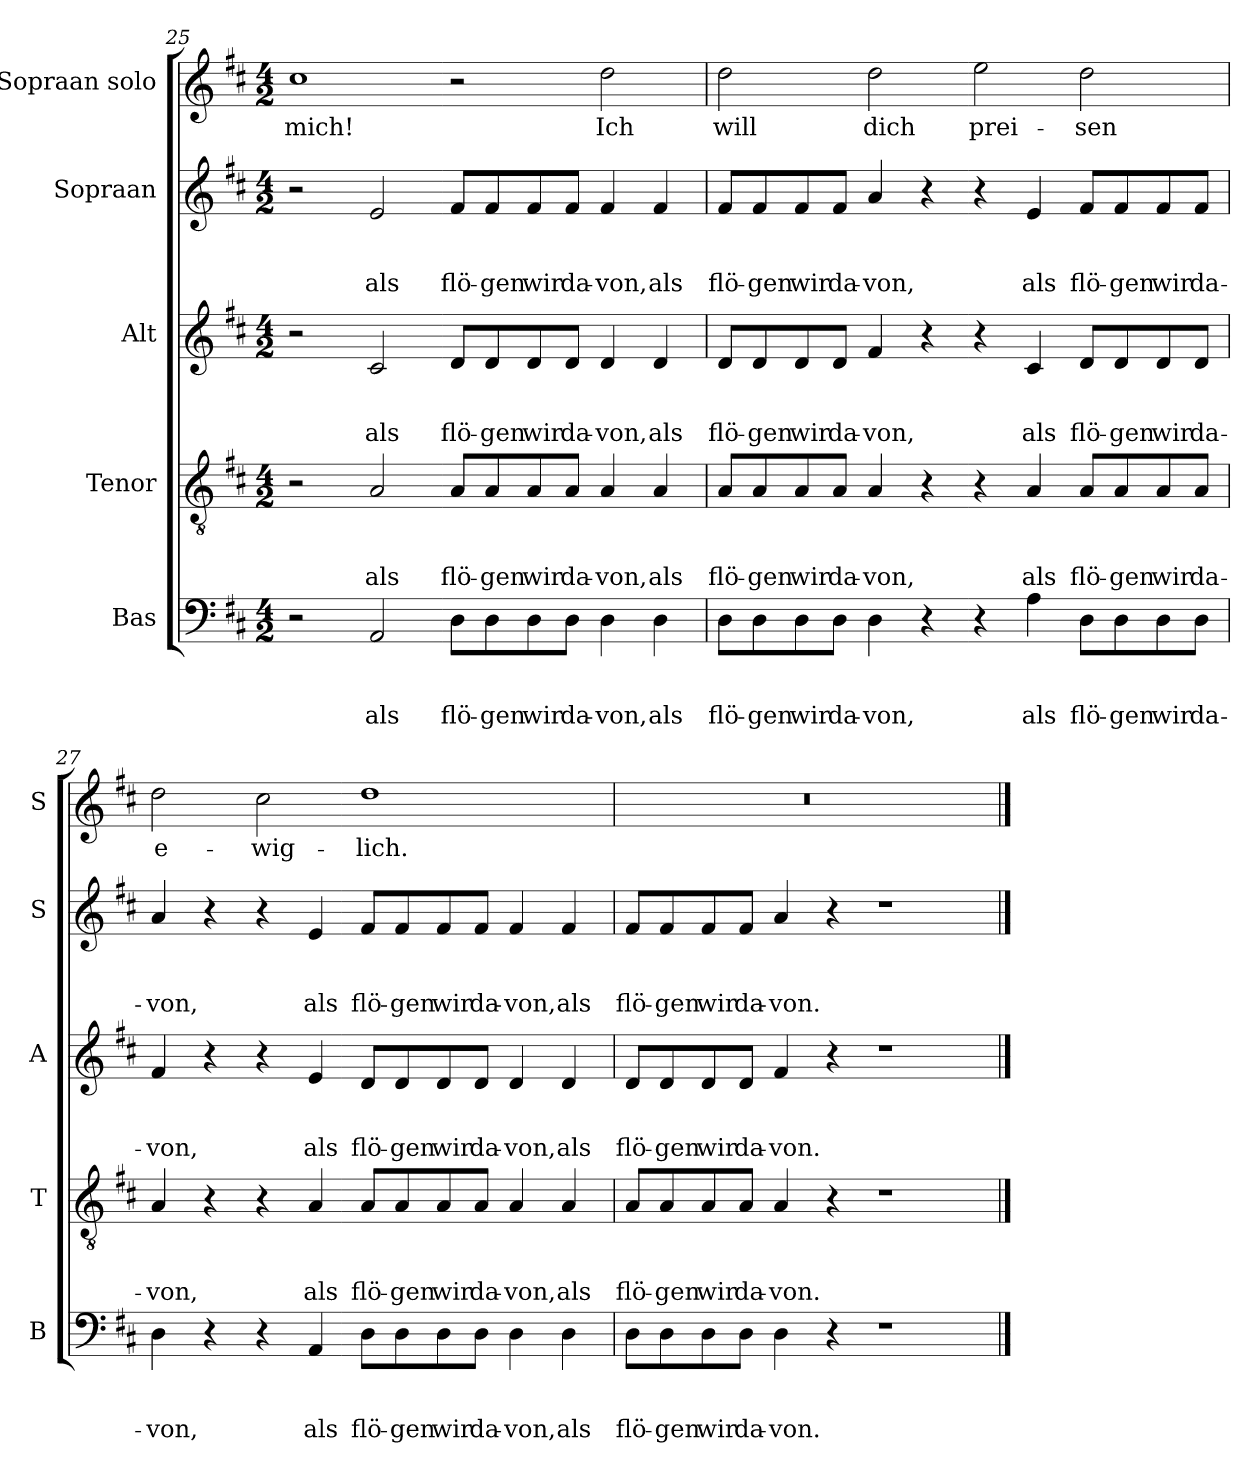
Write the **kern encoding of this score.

**kern	**text	**text	**text	**kern	**text	**text	**text	**kern	**text	**text	**text	**kern	**text	**text	**text	**kern	**text
*part5	*part5	*part5	*part5	*part4	*part4	*part4	*part4	*part3	*part3	*part3	*part3	*part2	*part2	*part2	*part2	*part1	*part1
*staff5	*staff5	*staff5	*staff5	*staff4	*staff4	*staff4	*staff4	*staff3	*staff3	*staff3	*staff3	*staff2	*staff2	*staff2	*staff2	*staff1	*staff1
*I"Bas	*	*	*	*I"Tenor	*	*	*	*I"Alt	*	*	*	*I"Sopraan	*	*	*	*I"Sopraan solo	*
*I'B	*	*	*	*I'T	*	*	*	*I'A	*	*	*	*I'S	*	*	*	*I'S	*
*clefF4	*	*	*	*clefGv2	*	*	*	*clefG2	*	*	*	*clefG2	*	*	*	*clefG2	*
*k[f#c#]	*	*	*	*k[f#c#]	*	*	*	*k[f#c#]	*	*	*	*k[f#c#]	*	*	*	*k[f#c#]	*
*D:	*	*	*	*D:	*	*	*	*D:	*	*	*	*D:	*	*	*	*D:	*
*M4/2	*	*	*	*M4/2	*	*	*	*M4/2	*	*	*	*M4/2	*	*	*	*M4/2	*
=25	=25	=25	=25	=25	=25	=25	=25	=25	=25	=25	=25	=25	=25	=25	=25	=25	=25
!	!	!	!	!	!	!	!	!	!	!	!	!	!	!	!	!	!LO:LY:b
2r	.	.	.	2r	.	.	.	2r	.	.	.	2r	.	.	.	1cc#	mich!
!	!	!	!LO:LY:b	!	!	!	!LO:LY:b	!	!	!	!LO:LY:b	!	!	!	!LO:LY:b	!	!
2AA/	.	.	als	2A/	.	.	als	2c#/	.	.	als	2e/	.	.	als	.	.
!	!	!	!LO:LY:b	!	!	!	!LO:LY:b	!	!	!	!LO:LY:b	!	!	!	!LO:LY:b	!	!
8D\L	.	.	flö-	8A/L	.	.	flö-	8d/L	.	.	flö-	8f#/L	.	.	flö-	2r	.
!	!	!	!LO:LY:b	!	!	!	!LO:LY:b	!	!	!	!LO:LY:b	!	!	!	!LO:LY:b	!	!
8D\	.	.	-gen	8A/	.	.	-gen	8d/	.	.	-gen	8f#/	.	.	-gen	.	.
!	!	!	!LO:LY:b	!	!	!	!LO:LY:b	!	!	!	!LO:LY:b	!	!	!	!LO:LY:b	!	!
8D\	.	.	wir	8A/	.	.	wir	8d/	.	.	wir	8f#/	.	.	wir	.	.
!	!	!	!LO:LY:b	!	!	!	!LO:LY:b	!	!	!	!LO:LY:b	!	!	!	!LO:LY:b	!	!
8D\J	.	.	da-	8A/J	.	.	da-	8d/J	.	.	da-	8f#/J	.	.	da-	.	.
!	!	!	!LO:LY:b	!	!	!	!LO:LY:b	!	!	!	!LO:LY:b	!	!	!	!LO:LY:b	!	!LO:LY:b
4D\	.	.	-von,	4A/	.	.	-von,	4d/	.	.	-von,	4f#/	.	.	-von,	2dd\	Ich
!	!	!	!LO:LY:b	!	!	!	!LO:LY:b	!	!	!	!LO:LY:b	!	!	!	!LO:LY:b	!	!
4D\	.	.	als	4A/	.	.	als	4d/	.	.	als	4f#/	.	.	als	.	.
!!LO:LB:g=z
=26	=26	=26	=26	=26	=26	=26	=26	=26	=26	=26	=26	=26	=26	=26	=26	=26	=26
!	!	!	!LO:LY:b	!	!	!	!LO:LY:b	!	!	!	!LO:LY:b	!	!	!	!LO:LY:b	!	!LO:LY:b
8D\L	.	.	flö-	8A/L	.	.	flö-	8d/L	.	.	flö-	8f#/L	.	.	flö-	2dd\	will
!	!	!	!LO:LY:b	!	!	!	!LO:LY:b	!	!	!	!LO:LY:b	!	!	!	!LO:LY:b	!	!
8D\	.	.	-gen	8A/	.	.	-gen	8d/	.	.	-gen	8f#/	.	.	-gen	.	.
!	!	!	!LO:LY:b	!	!	!	!LO:LY:b	!	!	!	!LO:LY:b	!	!	!	!LO:LY:b	!	!
8D\	.	.	wir	8A/	.	.	wir	8d/	.	.	wir	8f#/	.	.	wir	.	.
!	!	!	!LO:LY:b	!	!	!	!LO:LY:b	!	!	!	!LO:LY:b	!	!	!	!LO:LY:b	!	!
8D\J	.	.	da-	8A/J	.	.	da-	8d/J	.	.	da-	8f#/J	.	.	da-	.	.
!	!	!	!LO:LY:b	!	!	!	!LO:LY:b	!	!	!	!LO:LY:b	!	!	!	!LO:LY:b	!	!LO:LY:b
4D\	.	.	-von,	4A/	.	.	-von,	4f#/	.	.	-von,	4a/	.	.	-von,	2dd\	dich
4r	.	.	.	4r	.	.	.	4r	.	.	.	4r	.	.	.	.	.
!	!	!	!	!	!	!	!	!	!	!	!	!	!	!	!	!	!LO:LY:b
4r	.	.	.	4r	.	.	.	4r	.	.	.	4r	.	.	.	2ee\	prei-
!	!	!	!LO:LY:b	!	!	!	!LO:LY:b	!	!	!	!LO:LY:b	!	!	!	!LO:LY:b	!	!
4A\	.	.	als	4A/	.	.	als	4c#/	.	.	als	4e/	.	.	als	.	.
!	!	!	!LO:LY:b	!	!	!	!LO:LY:b	!	!	!	!LO:LY:b	!	!	!	!LO:LY:b	!	!LO:LY:b
8D\L	.	.	flö-	8A/L	.	.	flö-	8d/L	.	.	flö-	8f#/L	.	.	flö-	2dd\	-sen
!	!	!	!LO:LY:b	!	!	!	!LO:LY:b	!	!	!	!LO:LY:b	!	!	!	!LO:LY:b	!	!
8D\	.	.	-gen	8A/	.	.	-gen	8d/	.	.	-gen	8f#/	.	.	-gen	.	.
!	!	!	!LO:LY:b	!	!	!	!LO:LY:b	!	!	!	!LO:LY:b	!	!	!	!LO:LY:b	!	!
8D\	.	.	wir	8A/	.	.	wir	8d/	.	.	wir	8f#/	.	.	wir	.	.
!	!	!	!LO:LY:b	!	!	!	!LO:LY:b	!	!	!	!LO:LY:b	!	!	!	!LO:LY:b	!	!
8D\J	.	.	da-	8A/J	.	.	da-	8d/J	.	.	da-	8f#/J	.	.	da-	.	.
=27	=27	=27	=27	=27	=27	=27	=27	=27	=27	=27	=27	=27	=27	=27	=27	=27	=27
!	!	!	!LO:LY:b	!	!	!	!LO:LY:b	!	!	!	!LO:LY:b	!	!	!	!LO:LY:b	!	!LO:LY:b
4D\	.	.	-von,	4A/	.	.	-von,	4f#/	.	.	-von,	4a/	.	.	-von,	2dd\	e-
4r	.	.	.	4r	.	.	.	4r	.	.	.	4r	.	.	.	.	.
!	!	!	!	!	!	!	!	!	!	!	!	!	!	!	!	!	!LO:LY:b
4r	.	.	.	4r	.	.	.	4r	.	.	.	4r	.	.	.	2cc#\	-wig-
!	!	!	!LO:LY:b	!	!	!	!LO:LY:b	!	!	!	!LO:LY:b	!	!	!	!LO:LY:b	!	!
4AA/	.	.	als	4A/	.	.	als	4e/	.	.	als	4e/	.	.	als	.	.
!	!	!	!LO:LY:b	!	!	!	!LO:LY:b	!	!	!	!LO:LY:b	!	!	!	!LO:LY:b	!	!LO:LY:b
8D\L	.	.	flö-	8A/L	.	.	flö-	8d/L	.	.	flö-	8f#/L	.	.	flö-	1dd	-lich.
!	!	!	!LO:LY:b	!	!	!	!LO:LY:b	!	!	!	!LO:LY:b	!	!	!	!LO:LY:b	!	!
8D\	.	.	-gen	8A/	.	.	-gen	8d/	.	.	-gen	8f#/	.	.	-gen	.	.
!	!	!	!LO:LY:b	!	!	!	!LO:LY:b	!	!	!	!LO:LY:b	!	!	!	!LO:LY:b	!	!
8D\	.	.	wir	8A/	.	.	wir	8d/	.	.	wir	8f#/	.	.	wir	.	.
!	!	!	!LO:LY:b	!	!	!	!LO:LY:b	!	!	!	!LO:LY:b	!	!	!	!LO:LY:b	!	!
8D\J	.	.	da-	8A/J	.	.	da-	8d/J	.	.	da-	8f#/J	.	.	da-	.	.
!	!	!	!LO:LY:b	!	!	!	!LO:LY:b	!	!	!	!LO:LY:b	!	!	!	!LO:LY:b	!	!
4D\	.	.	-von,	4A/	.	.	-von,	4d/	.	.	-von,	4f#/	.	.	-von,	.	.
!	!	!	!LO:LY:b	!	!	!	!LO:LY:b	!	!	!	!LO:LY:b	!	!	!	!LO:LY:b	!	!
4D\	.	.	als	4A/	.	.	als	4d/	.	.	als	4f#/	.	.	als	.	.
!!LO:LB:g=z
=28	=28	=28	=28	=28	=28	=28	=28	=28	=28	=28	=28	=28	=28	=28	=28	=28	=28
!	!	!	!LO:LY:b	!	!	!	!LO:LY:b	!	!	!	!LO:LY:b	!	!	!	!LO:LY:b	!	!
8D\L	.	.	flö-	8A/L	.	.	flö-	8d/L	.	.	flö-	8f#/L	.	.	flö-	0r	.
!	!	!	!LO:LY:b	!	!	!	!LO:LY:b	!	!	!	!LO:LY:b	!	!	!	!LO:LY:b	!	!
8D\	.	.	-gen	8A/	.	.	-gen	8d/	.	.	-gen	8f#/	.	.	-gen	.	.
!	!	!	!LO:LY:b	!	!	!	!LO:LY:b	!	!	!	!LO:LY:b	!	!	!	!LO:LY:b	!	!
8D\	.	.	wir	8A/	.	.	wir	8d/	.	.	wir	8f#/	.	.	wir	.	.
!	!	!	!LO:LY:b	!	!	!	!LO:LY:b	!	!	!	!LO:LY:b	!	!	!	!LO:LY:b	!	!
8D\J	.	.	da-	8A/J	.	.	da-	8d/J	.	.	da-	8f#/J	.	.	da-	.	.
!	!	!	!LO:LY:b	!	!	!	!LO:LY:b	!	!	!	!LO:LY:b	!	!	!	!LO:LY:b	!	!
4D\	.	.	-von.	4A/	.	.	-von.	4f#/	.	.	-von.	4a/	.	.	-von.	.	.
4r	.	.	.	4r	.	.	.	4r	.	.	.	4r	.	.	.	.	.
1r	.	.	.	1r	.	.	.	1r	.	.	.	1r	.	.	.	.	.
==	==	==	==	==	==	==	==	==	==	==	==	==	==	==	==	==	==
*-	*-	*-	*-	*-	*-	*-	*-	*-	*-	*-	*-	*-	*-	*-	*-	*-	*-
